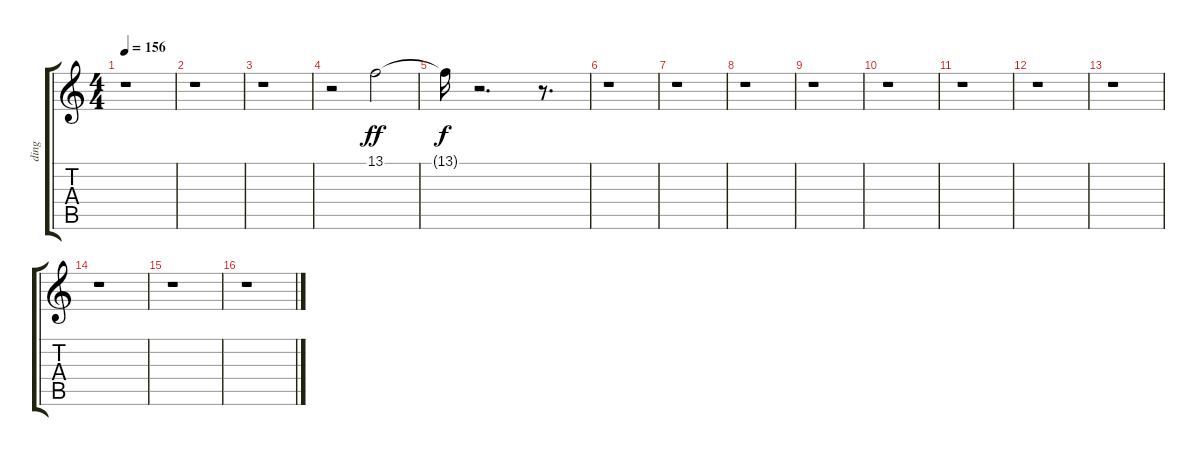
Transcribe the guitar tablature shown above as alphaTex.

\track ("ding" "ding") {instrument fx5brightness}
\staff {score tabs}
\tuning (E4 B3 G3 D3 A2 E2) {hide}
\ts (4 4)
\tempo 156
\clef g2
\ks c
r.1{dy ff} |
r.1 |
r.1 |
r.2 13.1.2 |
13.1{t}.16{dy f} r.2{d} r.8{d} |
r.1 |
r.1 |
r.1 |
r.1 |
r.1 |
r.1 |
r.1 |
r.1 |
r.1 |
r.1 |
r.1
